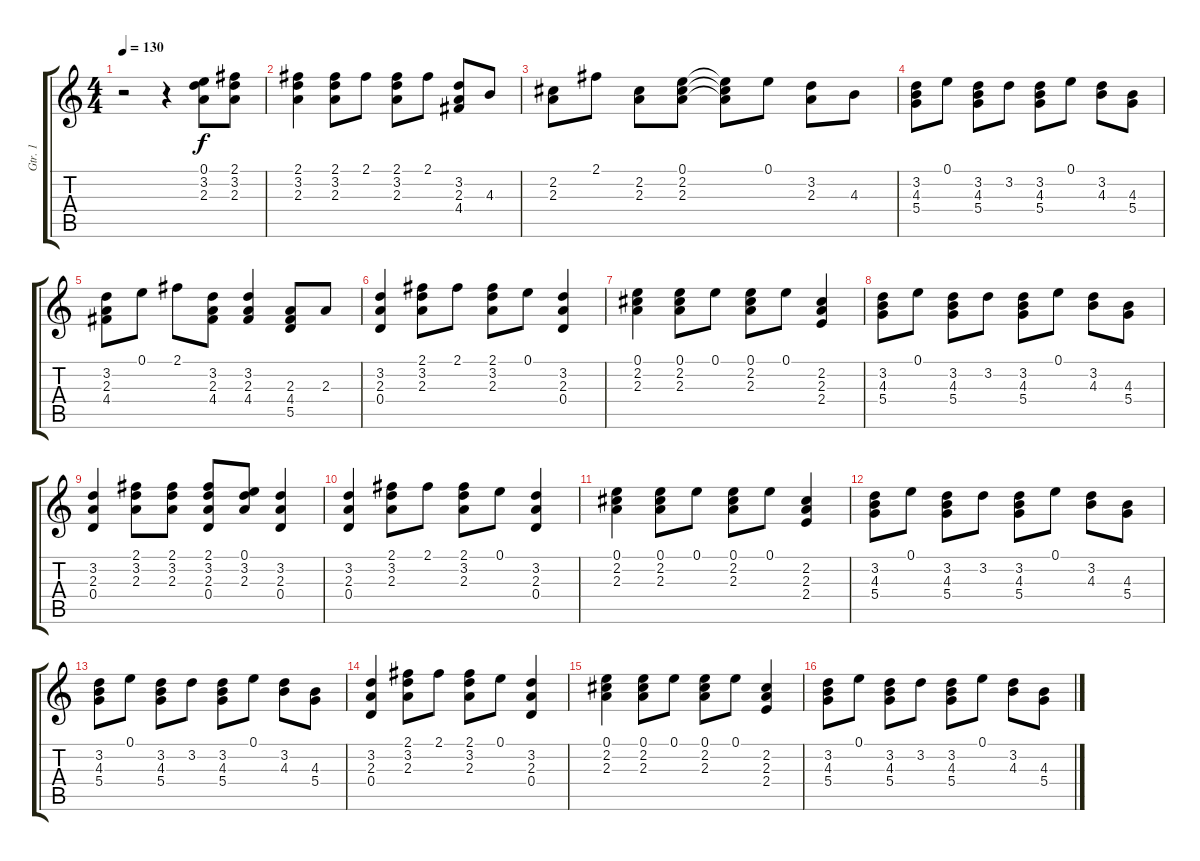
\track ("Gtr. 1" "Gtr. 1") {instrument acousticguitarsteel}
\staff {score tabs}
\tuning (E4 B3 G3 D3 A2 E2) {hide}
\ts (4 4)
\tempo 130
\clef g2
\ks c
r.2{dy f instrument acousticguitarsteel} r.4 (0.1 3.2 2.3).8 (2.1 3.2 2.3).8 |
(2.1 3.2 2.3).4 (2.1 3.2 2.3).8 2.1.8 (2.1 3.2 2.3).8 2.1.8 (3.2 2.3 4.4).8 4.3.8 |
(2.2 2.3).8 2.1.8 (2.2 2.3).8 (0.1 2.2 2.3).8 (0.1{t} 2.2{t} 2.3{t}).8 0.1.8 (3.2 2.3).8 4.3.8 |
(3.2 4.3 5.4).8 0.1.8 (3.2 4.3 5.4).8 3.2.8 (3.2 4.3 5.4).8 0.1.8 (3.2 4.3).8 (4.3 5.4).8 |
(3.2 2.3 4.4).8 0.1.8 2.1.8 (3.2 2.3 4.4).8 (3.2 2.3 4.4).4 (2.3 4.4 5.5).8 2.3.8 |
(3.2 2.3 0.4).4 (2.1 3.2 2.3).8 2.1.8 (2.1 3.2 2.3).8 0.1.8 (3.2 2.3 0.4).4 |
(0.1 2.2 2.3).4 (0.1 2.2 2.3).8 0.1.8 (0.1 2.2 2.3).8 0.1.8 (2.2 2.3 2.4).4 |
(3.2 4.3 5.4).8 0.1.8 (3.2 4.3 5.4).8 3.2.8 (3.2 4.3 5.4).8 0.1.8 (3.2 4.3).8 (4.3 5.4).8 |
(3.2 2.3 0.4).4 (2.1 3.2 2.3).8 (2.1 3.2 2.3).8 (2.1 3.2 2.3 0.4).8 (0.1 3.2 2.3).8 (3.2 2.3 0.4).4 |
(3.2 2.3 0.4).4 (2.1 3.2 2.3).8 2.1.8 (2.1 3.2 2.3).8 0.1.8 (3.2 2.3 0.4).4 |
(0.1 2.2 2.3).4 (0.1 2.2 2.3).8 0.1.8 (0.1 2.2 2.3).8 0.1.8 (2.2 2.3 2.4).4 |
(3.2 4.3 5.4).8 0.1.8 (3.2 4.3 5.4).8 3.2.8 (3.2 4.3 5.4).8 0.1.8 (3.2 4.3).8 (4.3 5.4).8 |
(3.2 4.3 5.4).8 0.1.8 (3.2 4.3 5.4).8 3.2.8 (3.2 4.3 5.4).8 0.1.8 (3.2 4.3).8 (4.3 5.4).8 |
(3.2 2.3 0.4).4 (2.1 3.2 2.3).8 2.1.8 (2.1 3.2 2.3).8 0.1.8 (3.2 2.3 0.4).4 |
(0.1 2.2 2.3).4 (0.1 2.2 2.3).8 0.1.8 (0.1 2.2 2.3).8 0.1.8 (2.2 2.3 2.4).4 |
(3.2 4.3 5.4).8 0.1.8 (3.2 4.3 5.4).8 3.2.8 (3.2 4.3 5.4).8 0.1.8 (3.2 4.3).8 (4.3 5.4).8
